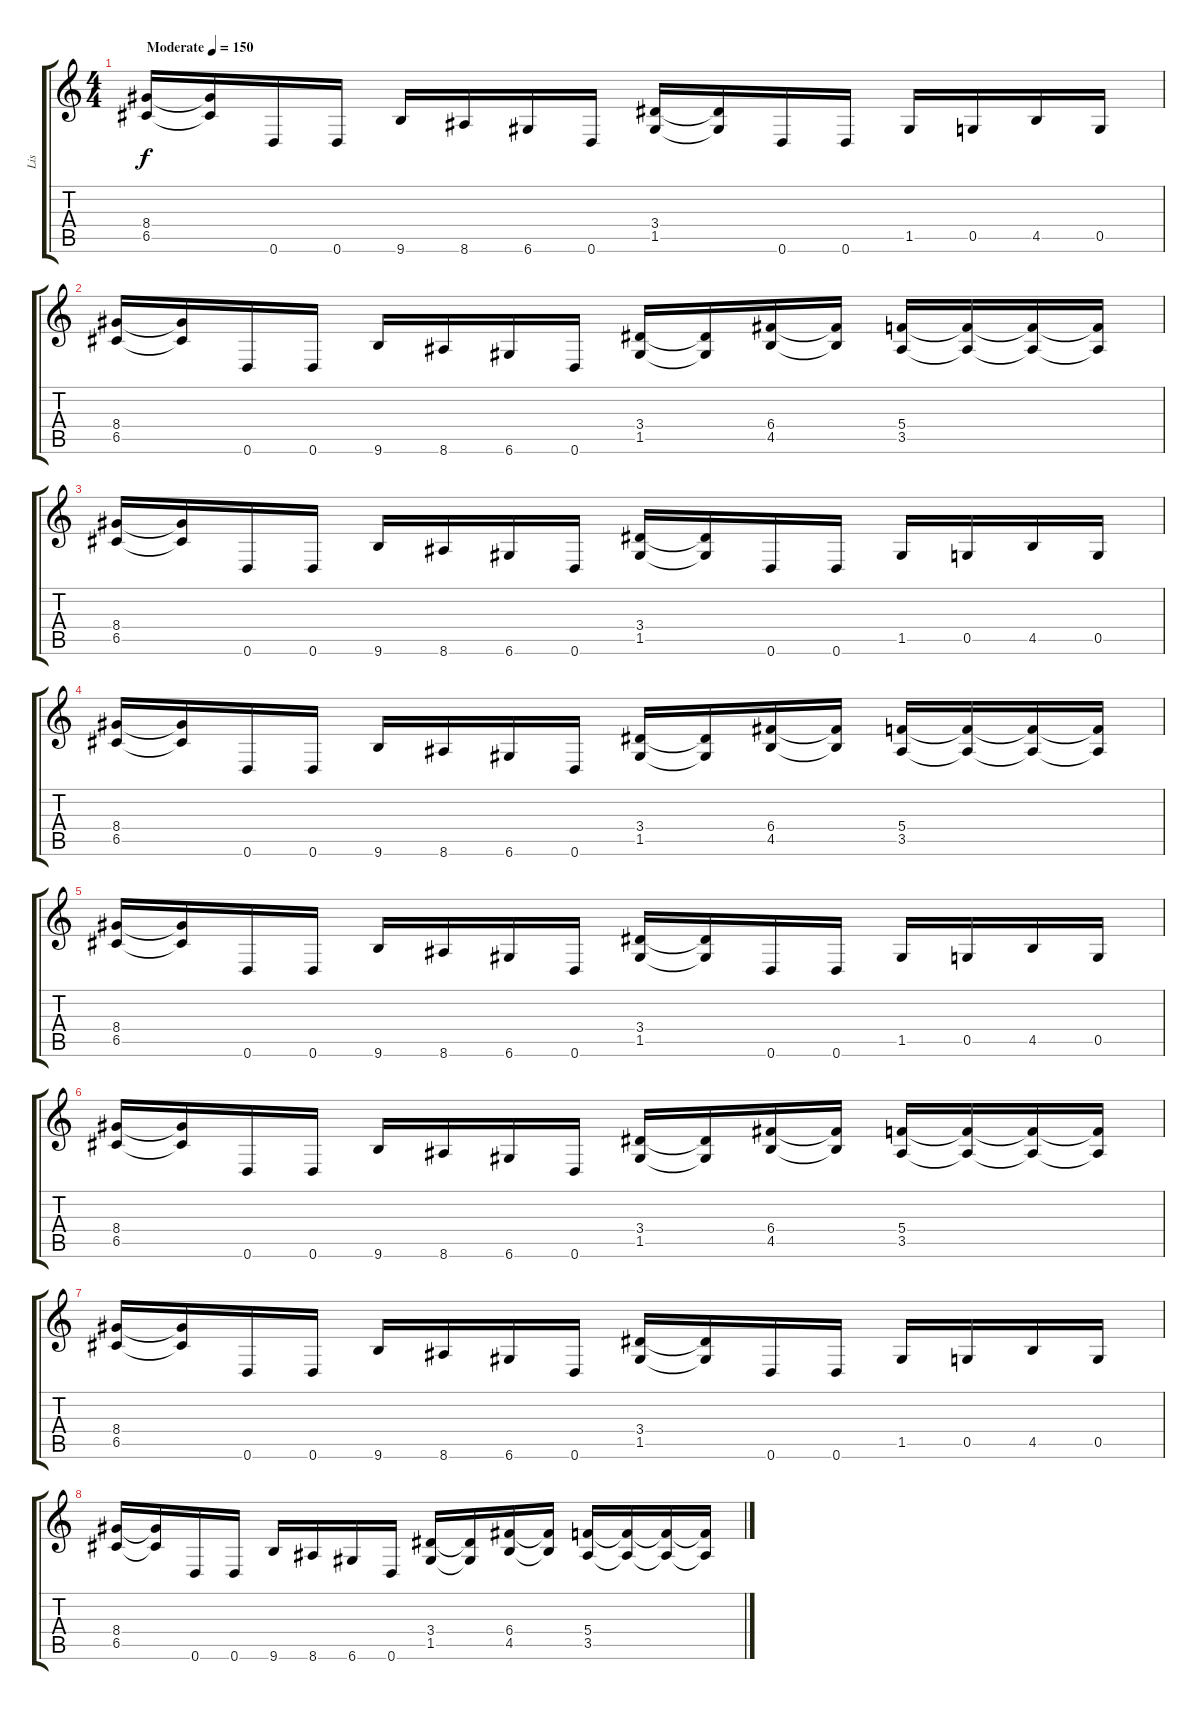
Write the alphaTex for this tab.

\track ("Lis" "Lis") {instrument distortionguitar}
\staff {score tabs}
\tuning (D4 A3 F3 C3 G2 D2) {hide}
\ts (4 4)
\tempo (150 "Moderate")
\clef g2
\ks c
(8.4 6.5).16{dy f instrument distortionguitar} (8.4{t} 6.5{t}).16 0.6.16 0.6.16 9.6.16 8.6.16 6.6.16 0.6.16 (3.4 1.5).16 (3.4{t} 1.5{t}).16 0.6.16 0.6.16 1.5.16 0.5.16 4.5.16 0.5.16 |
(8.4 6.5).16 (8.4{t} 6.5{t}).16 0.6.16 0.6.16 9.6.16 8.6.16 6.6.16 0.6.16 (3.4 1.5).16 (3.4{t} 1.5{t}).16 (6.4 4.5).16 (6.4{t} 4.5{t}).16 (5.4 3.5).16 (5.4{t} 3.5{t}).16 (5.4{t} 3.5{t}).16 (5.4{t} 3.5{t}).16 |
(8.4 6.5).16 (8.4{t} 6.5{t}).16 0.6.16 0.6.16 9.6.16 8.6.16 6.6.16 0.6.16 (3.4 1.5).16 (3.4{t} 1.5{t}).16 0.6.16 0.6.16 1.5.16 0.5.16 4.5.16 0.5.16 |
(8.4 6.5).16 (8.4{t} 6.5{t}).16 0.6.16 0.6.16 9.6.16 8.6.16 6.6.16 0.6.16 (3.4 1.5).16 (3.4{t} 1.5{t}).16 (6.4 4.5).16 (6.4{t} 4.5{t}).16 (5.4 3.5).16 (5.4{t} 3.5{t}).16 (5.4{t} 3.5{t}).16 (5.4{t} 3.5{t}).16 |
(8.4 6.5).16 (8.4{t} 6.5{t}).16 0.6.16 0.6.16 9.6.16 8.6.16 6.6.16 0.6.16 (3.4 1.5).16 (3.4{t} 1.5{t}).16 0.6.16 0.6.16 1.5.16 0.5.16 4.5.16 0.5.16 |
(8.4 6.5).16 (8.4{t} 6.5{t}).16 0.6.16 0.6.16 9.6.16 8.6.16 6.6.16 0.6.16 (3.4 1.5).16 (3.4{t} 1.5{t}).16 (6.4 4.5).16 (6.4{t} 4.5{t}).16 (5.4 3.5).16 (5.4{t} 3.5{t}).16 (5.4{t} 3.5{t}).16 (5.4{t} 3.5{t}).16 |
(8.4 6.5).16 (8.4{t} 6.5{t}).16 0.6.16 0.6.16 9.6.16 8.6.16 6.6.16 0.6.16 (3.4 1.5).16 (3.4{t} 1.5{t}).16 0.6.16 0.6.16 1.5.16 0.5.16 4.5.16 0.5.16 |
(8.4 6.5).16 (8.4{t} 6.5{t}).16 0.6.16 0.6.16 9.6.16 8.6.16 6.6.16 0.6.16 (3.4 1.5).16 (3.4{t} 1.5{t}).16 (6.4 4.5).16 (6.4{t} 4.5{t}).16 (5.4 3.5).16 (5.4{t} 3.5{t}).16 (5.4{t} 3.5{t}).16 (5.4{t} 3.5{t}).16
